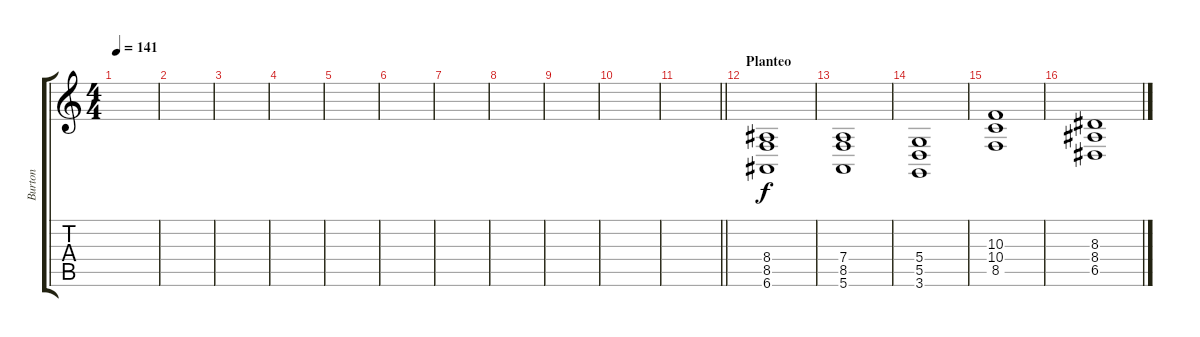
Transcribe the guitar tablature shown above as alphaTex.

\track ("Burton" "Burton") {instrument pad7halo}
\staff {score tabs}
\tuning (E4 B3 G3 D3 A2 E2) {hide}
\ts (4 4)
\tempo 141
\clef g2
\ks c
|
|
|
|
|
|
|
|
|
|
\barLineRight lightlight
|
\section ("" "Planteo")
(8.4 8.5 6.6).1 |
(7.4 8.5 5.6).1 |
(5.4 5.5 3.6).1 |
(10.3 10.4 8.5).1 |
(8.3 8.4 6.5).1
